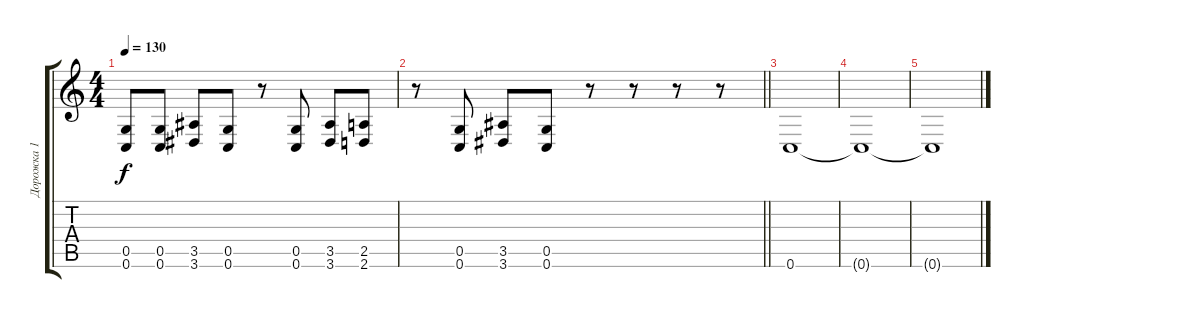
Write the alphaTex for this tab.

\track ("Дорожка 1" "Дорожка 1") {instrument acousticguitarsteel}
\staff {score tabs}
\tuning (D4 A3 F3 C3 G2 C2) {hide}
\ts (4 4)
\tempo 130
\clef g2
\ks c
(0.5 0.6).8{dy f} (0.5 0.6).8 (3.5 3.6).8 (0.5 0.6).8 r.8 (0.5 0.6).8 (3.5 3.6).8 (2.5 2.6).8 |
\barLineRight lightlight
r.8 (0.5 0.6).8 (3.5 3.6).8 (0.5 0.6).8 r.8 r.8 r.8 r.8 |
0.6.1 |
0.6{t}.1 |
0.6{t}.1
